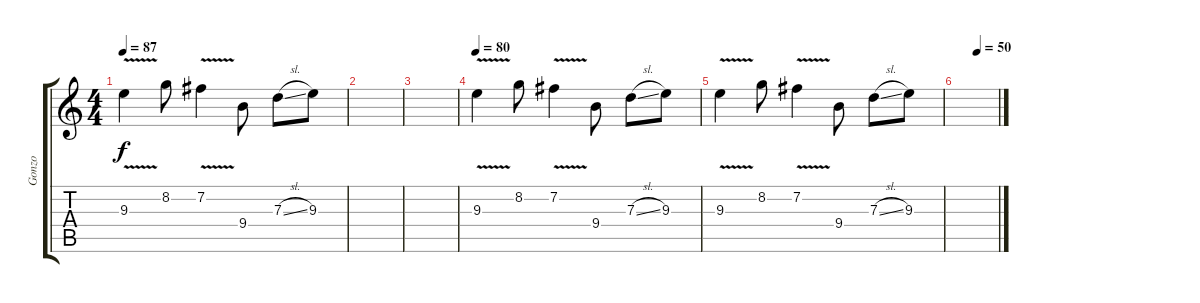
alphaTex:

\track ("Gonzo" "Gonzo") {instrument distortionguitar}
\staff {score tabs}
\tuning (E4 B3 G3 D3 A2 E2) {hide}
\ts (4 4)
\tempo 87
\clef g2
\ks c
9.3{v}.4{dy f} 8.2.8 7.2{v}.4 9.4.8 7.3{sl}.8 9.3.8 |
|
|
\tempo 80
9.3{v}.4{volume 4} 8.2.8 7.2{v}.4 9.4.8 7.3{sl}.8 9.3.8 |
9.3{v}.4 8.2.8 7.2{v}.4 9.4.8 7.3{sl}.8 9.3.8 |
\tempo (50 0.5)
